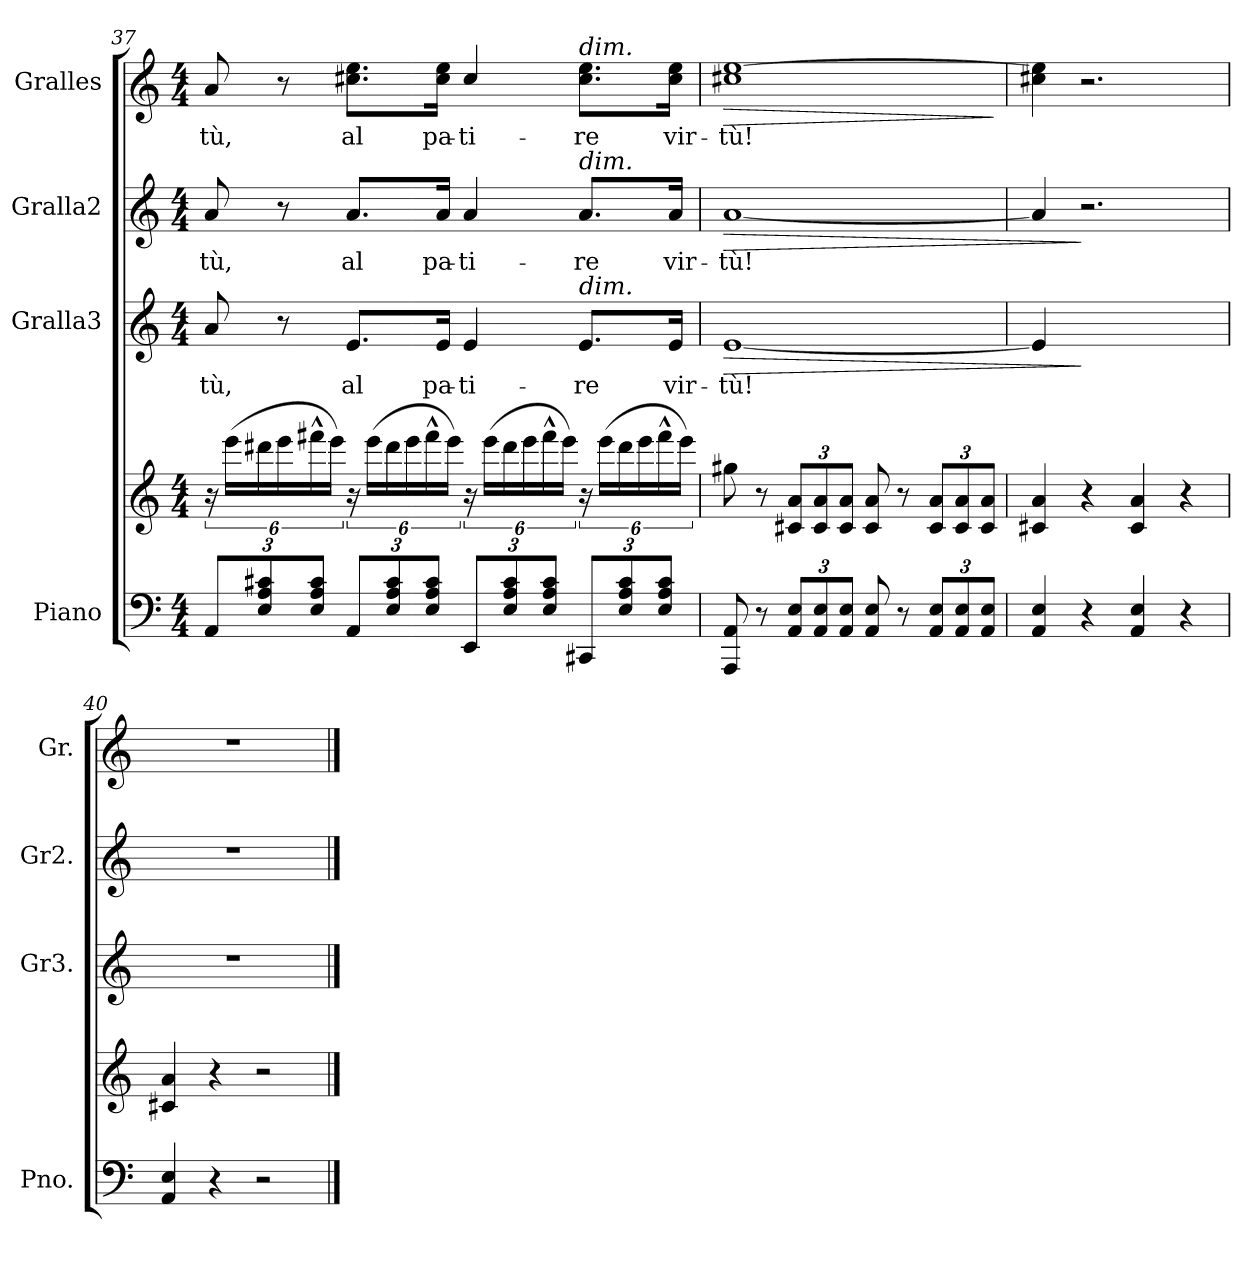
**kern	**kern	**kern	**text	**dynam	**kern	**text	**dynam	**kern	**text	**dynam
*part4	*part4	*part3	*part3	*part3	*part2	*part2	*part2	*part1	*part1	*part1
*staff5	*staff4	*staff3	*staff3	*staff3	*staff2	*staff2	*staff2	*staff1	*staff1	*staff1
*I"Piano	*	*I"Gralla3	*	*	*I"Gralla2	*	*	*I"Gralles	*	*
*I'Pno.	*	*I'Gr3.	*	*	*I'Gr2.	*	*	*I'Gr.	*	*
!!LO:LB:g=z
*clefF4	*clefG2	*clefG2	*	*	*clefG2	*	*	*clefG2	*	*
*k[]	*k[]	*k[]	*	*	*k[]	*	*	*k[]	*	*
*M4/4	*M4/4	*M4/4	*	*	*M4/4	*	*	*M4/4	*	*
*Xbrackettup	*	*	*	*	*	*	*	*	*	*
=37	=37	=37	=37	=37	=37	=37	=37	=37	=37	=37
!	!	!	!LO:LY:b	!	!	!LO:LY:b	!	!	!LO:LY:b	!
12AA/L	24r	8a/	-tù,	.	8a/	-tù,	.	8a/	-tù,	.
.	(>24eee\LL	.	.	.	.	.	.	.	.	.
12E/ 12A/ 12c#X/	24ddd#X\	.	.	.	.	.	.	.	.	.
.	24eee\	8r	.	.	8r	.	.	8r	.	.
12E/ 12A/ 12c#/J	24fff#X^^\	.	.	.	.	.	.	.	.	.
.	24eee\JJ)	.	.	.	.	.	.	.	.	.
!	!	!	!LO:LY:b	!	!	!LO:LY:b	!	!	!LO:LY:b	!
12AA/L	24r	8.e/L	al	.	8.a/L	al	.	8.cc#X\ 8.ee\L	al	.
.	(>24eee\LL	.	.	.	.	.	.	.	.	.
12E/ 12A/ 12c#/	24ddd#\	.	.	.	.	.	.	.	.	.
.	24eee\	.	.	.	.	.	.	.	.	.
12E/ 12A/ 12c#/J	24fff#^^\	.	.	.	.	.	.	.	.	.
!	!	!	!LO:LY:b	!	!	!LO:LY:b	!	!	!LO:LY:b	!
.	.	16e/Jk	pa-	.	16a/Jk	pa-	.	16cc#\ 16ee\Jk	pa-	.
.	24eee\JJ)	.	.	.	.	.	.	.	.	.
!	!	!	!LO:LY:b	!	!	!LO:LY:b	!	!	!LO:LY:b	!
12EE/L	24r	4e/	-ti-	.	4a/	-ti-	.	4cc#/	-ti-	.
.	(>24eee\LL	.	.	.	.	.	.	.	.	.
12E/ 12A/ 12c#/	24ddd#\	.	.	.	.	.	.	.	.	.
.	24eee\	.	.	.	.	.	.	.	.	.
12E/ 12A/ 12c#/J	24fff#^^\	.	.	.	.	.	.	.	.	.
.	24eee\JJ)	.	.	.	.	.	.	.	.	.
!	!	!	!	!	!	!	!	!LO:TX:a:i:t=dim.	!	!
!	!	!	!	!	!LO:TX:a:i:t=dim.	!	!	!	!	!
!	!	!LO:TX:a:i:t=dim.	!	!	!	!	!	!	!	!
!	!	!	!LO:LY:b	!	!	!LO:LY:b	!	!	!LO:LY:b	!
12CC#X/L	24r	8.e/L	-re	.	8.a/L	-re	.	8.cc#\ 8.ee\L	-re	.
.	(>24eee\LL	.	.	.	.	.	.	.	.	.
12E/ 12A/ 12c#/	24ddd#\	.	.	.	.	.	.	.	.	.
.	24eee\	.	.	.	.	.	.	.	.	.
12E/ 12A/ 12c#/J	24fff#^^\	.	.	.	.	.	.	.	.	.
!	!	!	!LO:LY:b	!	!	!LO:LY:b	!	!	!LO:LY:b	!
.	.	16e/Jk	vir-	.	16a/Jk	vir-	.	16cc#\ 16ee\Jk	vir-	.
.	24eee\JJ)	.	.	.	.	.	.	.	.	.
=38	=38	=38	=38	=38	=38	=38	=38	=38	=38	=38
!	!	!	!LO:LY:b	!LO:HP:b	!	!LO:LY:b	!LO:HP:b	!	!LO:LY:b	!LO:HP:b
8AAA/ 8AA/	8gg#X\	[1e	-tù!	>	[1a	-tù!	>	1cc#X [1ee	-tù!	>
8r	8r	.	.	.	.	.	.	.	.	.
*	*Xbrackettup	*	*	*	*	*	*	*	*	*
12AA/ 12E/L	12c#X/ 12a/L	.	.	.	.	.	.	.	.	.
12AA/ 12E/	12c#/ 12a/	.	.	.	.	.	.	.	.	.
12AA/ 12E/J	12c#/ 12a/J	.	.	.	.	.	.	.	.	.
8AA/ 8E/	8c#/ 8a/	.	.	.	.	.	.	.	.	.
8r	8r	.	.	.	.	.	.	.	.	.
12AA/ 12E/L	12c#/ 12a/L	.	.	.	.	.	.	.	.	.
12AA/ 12E/	12c#/ 12a/	.	.	.	.	.	.	.	.	.
12AA/ 12E/J	12c#/ 12a/J	.	.	.	.	.	.	.	.	.
.	.	.	.	.	.	.	.	.	.	]
=39	=39	=39	=39	=39	=39	=39	=39	=39	=39	=39
4AA/ 4E/	4c#X/ 4a/	4e/]	.	.	4a/]	.	.	4cc#X\ 4ee\]	.	.
4r	4r	2.ryy	.	]	2.r	.	]	2.r	.	.
4AA/ 4E/	4c#/ 4a/	.	.	.	.	.	.	.	.	.
4r	4r	.	.	.	.	.	.	.	.	.
!!LO:LB:g=z
=40	=40	=40	=40	=40	=40	=40	=40	=40	=40	=40
4AA/ 4E/	4c#X/ 4a/	1r	.	.	1r	.	.	1r	.	.
4r	4r	.	.	.	.	.	.	.	.	.
2r	2r	.	.	.	.	.	.	.	.	.
==	==	==	==	==	==	==	==	==	==	==
*-	*-	*-	*-	*-	*-	*-	*-	*-	*-	*-
